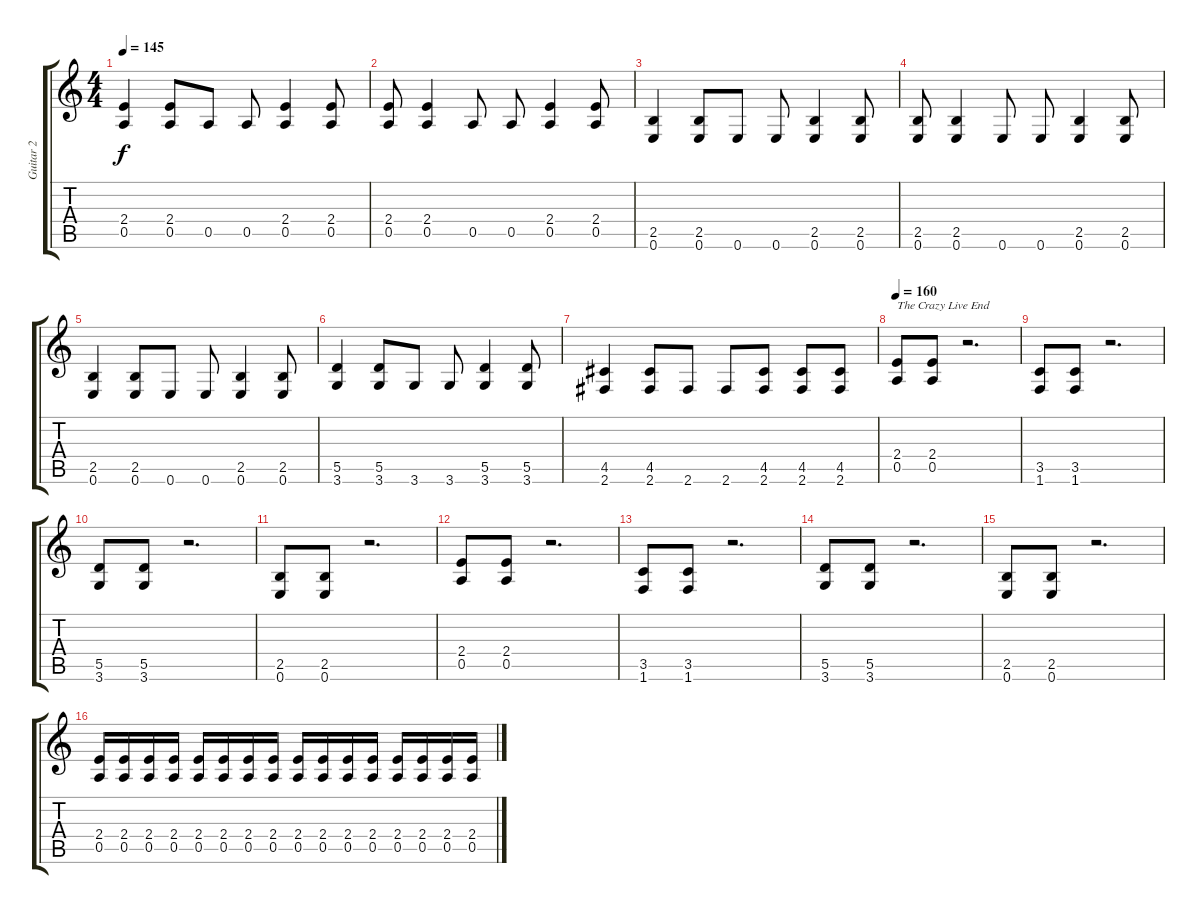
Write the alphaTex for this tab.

\track ("Guitar 2" "Guitar 2") {instrument distortionguitar}
\staff {score tabs}
\tuning (E4 B3 G3 D3 A2 E2) {hide}
\ts (4 4)
\tempo 145
\clef g2
\ks c
(2.4 0.5).4{dy f} (2.4 0.5).8 0.5.8 0.5.8 (2.4 0.5).4 (2.4 0.5).8 |
(2.4 0.5).8 (2.4 0.5).4 0.5.8 0.5.8 (2.4 0.5).4 (2.4 0.5).8 |
(2.5 0.6).4 (2.5 0.6).8 0.6.8 0.6.8 (2.5 0.6).4 (2.5 0.6).8 |
(2.5 0.6).8 (2.5 0.6).4 0.6.8 0.6.8 (2.5 0.6).4 (2.5 0.6).8 |
(2.5 0.6).4 (2.5 0.6).8 0.6.8 0.6.8 (2.5 0.6).4 (2.5 0.6).8 |
(5.5 3.6).4 (5.5 3.6).8 3.6.8 3.6.8 (5.5 3.6).4 (5.5 3.6).8 |
(4.5 2.6).4 (4.5 2.6).8 2.6.8 2.6.8 (4.5 2.6).8 (4.5 2.6).8 (4.5 2.6).8 |
\tempo 160
(2.4 0.5).8{txt "The Crazy Live End"} (2.4 0.5).8 r.2{d} |
(3.5 1.6).8 (3.5 1.6).8 r.2{d} |
(5.5 3.6).8 (5.5 3.6).8 r.2{d} |
(2.5 0.6).8 (2.5 0.6).8 r.2{d} |
(2.4 0.5).8 (2.4 0.5).8 r.2{d} |
(3.5 1.6).8 (3.5 1.6).8 r.2{d} |
(5.5 3.6).8 (5.5 3.6).8 r.2{d} |
(2.5 0.6).8 (2.5 0.6).8 r.2{d} |
(2.4 0.5).16 (2.4 0.5).16 (2.4 0.5).16 (2.4 0.5).16 (2.4 0.5).16 (2.4 0.5).16 (2.4 0.5).16 (2.4 0.5).16 (2.4 0.5).16 (2.4 0.5).16 (2.4 0.5).16 (2.4 0.5).16 (2.4 0.5).16 (2.4 0.5).16 (2.4 0.5).16 (2.4 0.5).16
